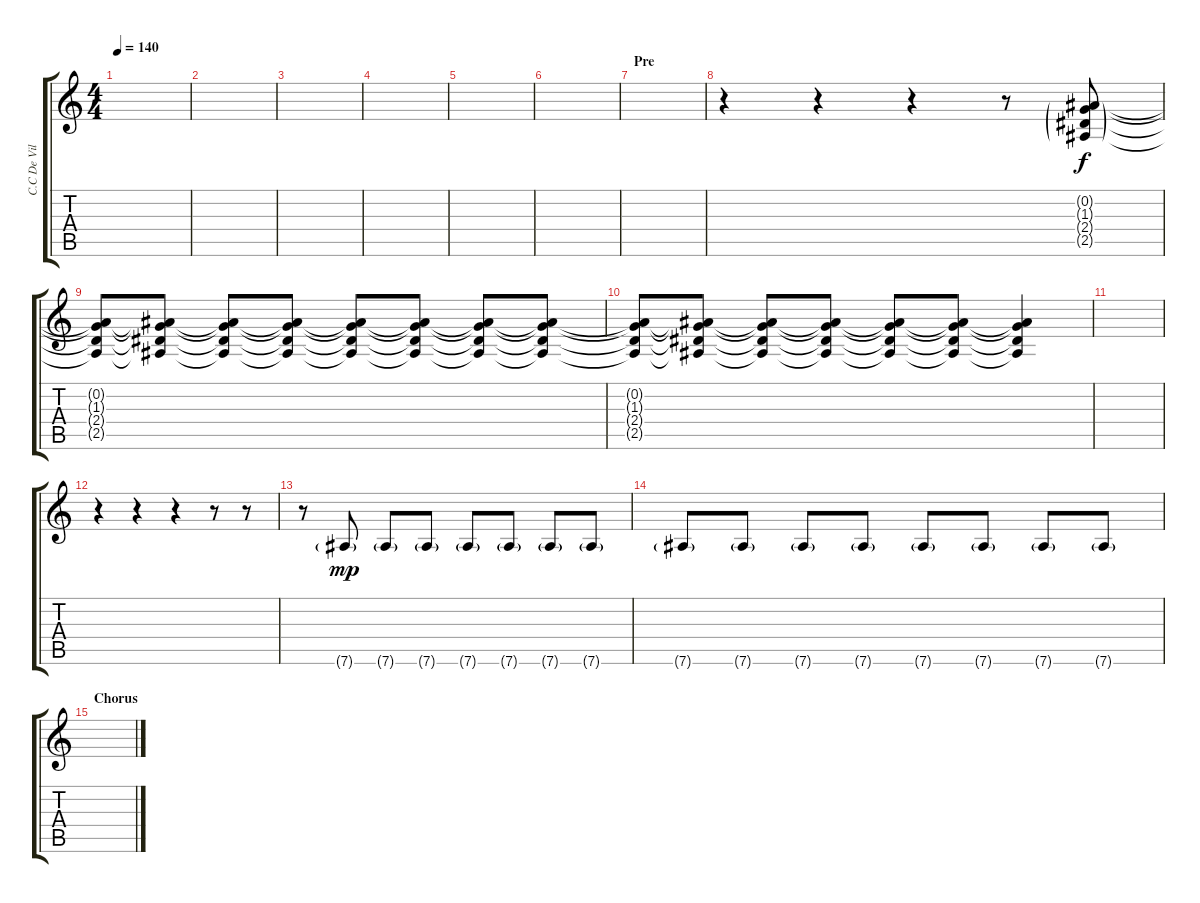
\track ("C.C De Ville - Lead Guitar" "C.C De Vil") {instrument distortionguitar}
\staff {score tabs}
\tuning (Eb4 Bb3 Gb3 Db3 Ab2 Eb2) {hide}
\ts (4 4)
\tempo 140
\clef g2
\ks c
|
|
|
|
|
|
\section ("" "Pre")
|
r.4{volume 0} r.4 r.4 r.8 (0.2{g} 1.3{g} 2.4{g} 2.5{g}).8 |
(0.2{t} 1.3{t} 2.4{t} 2.5{t}).8{dy f volume 14} (0.2{t} 1.3{t} 2.4{t} 2.5{t}).8 (0.2{t} 1.3{t} 2.4{t} 2.5{t}).8 (0.2{t} 1.3{t} 2.4{t} 2.5{t}).8 (0.2{t} 1.3{t} 2.4{t} 2.5{t}).8 (0.2{t} 1.3{t} 2.4{t} 2.5{t}).8 (0.2{t} 1.3{t} 2.4{t} 2.5{t}).8 (0.2{t} 1.3{t} 2.4{t} 2.5{t}).8 |
(0.2{t} 1.3{t} 2.4{t} 2.5{t}).8 (0.2{t} 1.3{t} 2.4{t} 2.5{t}).8 (0.2{t} 1.3{t} 2.4{t} 2.5{t}).8 (0.2{t} 1.3{t} 2.4{t} 2.5{t}).8 (0.2{t} 1.3{t} 2.4{t} 2.5{t}).8 (0.2{t} 1.3{t} 2.4{t} 2.5{t}).8 (0.2{t} 1.3{t} 2.4{t} 2.5{t}).4 |
|
r.4{volume 0} r.4 r.4 r.8 r.8{volume 14} |
r.8 7.6{g}.8{dy mp} 7.6{g}.8 7.6{g}.8 7.6{g}.8 7.6{g}.8 7.6{g}.8 7.6{g}.8 |
7.6{g}.8 7.6{g}.8 7.6{g}.8 7.6{g}.8 7.6{g}.8 7.6{g}.8 7.6{g}.8 7.6{g}.8 |
\section ("" "Chorus")
